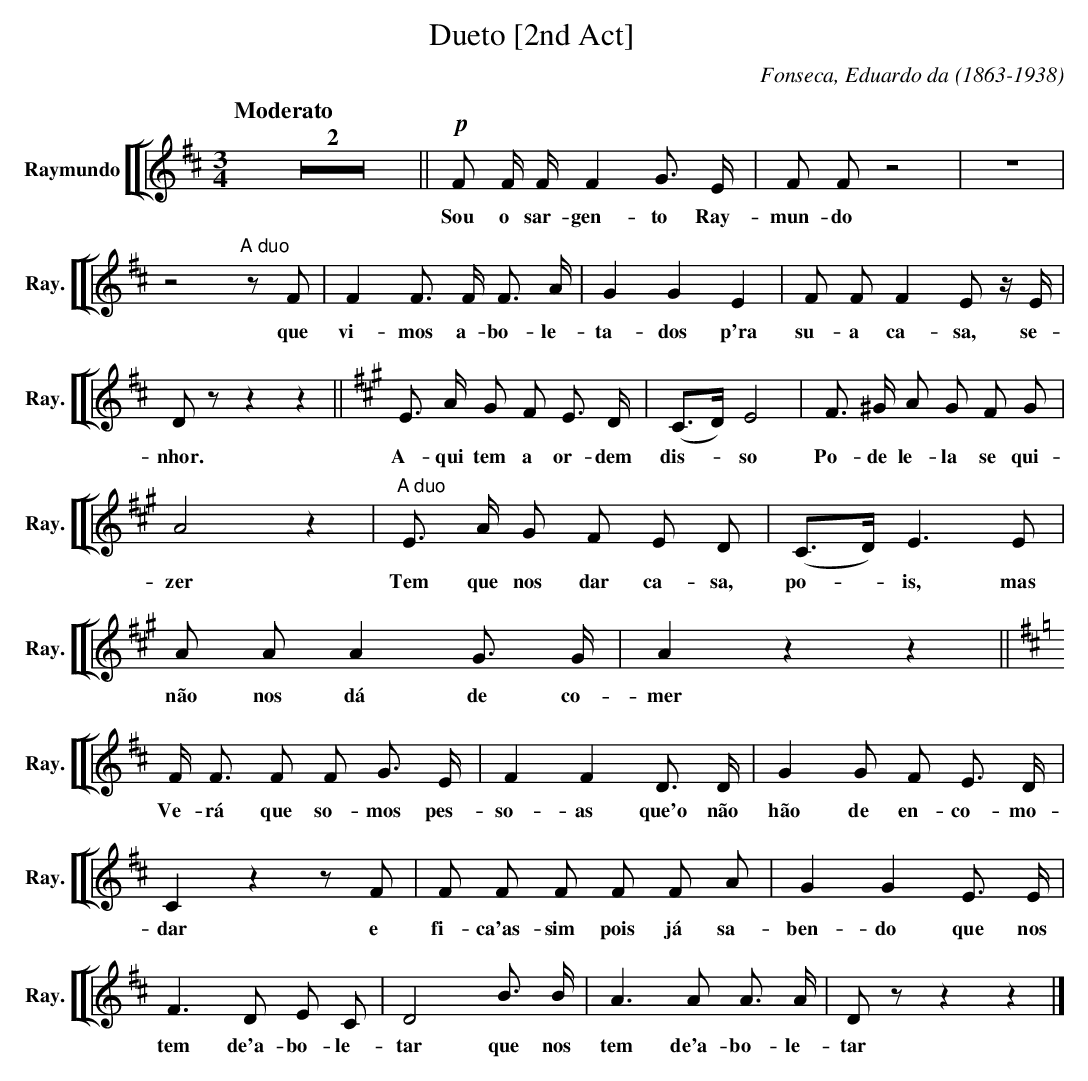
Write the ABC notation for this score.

X:1
T:Dueto [2nd Act]
C:Fonseca, Eduardo da (1863-1938)
M:3/4
L:1/4
K:D
V: 11 clef=treble name="Raymundo" sname="Ray."
%%staves [[ 11 ]]
   [Q:"Moderato"] Z2 || !p! F/ F/4 F/4 F G/> E/ | F/ F/ z2 | \
w: Sou o sar-gen-to Ray-mun-do
   z3 | z2 "A duo" z/F/ | F F/> F/  F/> A/ | G G E | F/ F/ F E/ z//E// | D/z/ z z || \
w: que vi-mos a-bo-le-ta-dos p'ra su-a ca-sa, se-nhor.
   [K:A] E/> A/ G/ F/ E/> D/ | (C/>D/) E2 | \
w: A-qui tem a or-dem dis--so
   F/> ^G/ A/ G/ F/ G/ | A2 z |\
w: Po-de le-la se qui-zer
   "A duo" E/> A/ G/ F/ E/ D/ | (C/>D/) E>E | A/ A/ A G/> G/ | Azz ||
w: Tem que nos dar ca-sa, po--is, mas n\~ao nos d\'a de co-mer
   [K:D] F/< F/ F/ F/ G/> E/ | F F D/> D/ | G G/ F/ E/ > D/ | C z \
w: Ve-r\'a que so-mos pes-so-as que'o n\~ao h\~ao de en-co-mo-dar
   z/F/ | F/ F/ F/ F/ F/ A/ | G G E/> E/ | F>D E/ C/ | D2 \
w: e fi-ca'as-sim pois j\'a sa-ben-do que nos tem de'a-bo-le-tar
   B/> B/ | A>A A/> A/ | D/z/ zz |] \
w: que nos tem de'a-bo-le-tar
